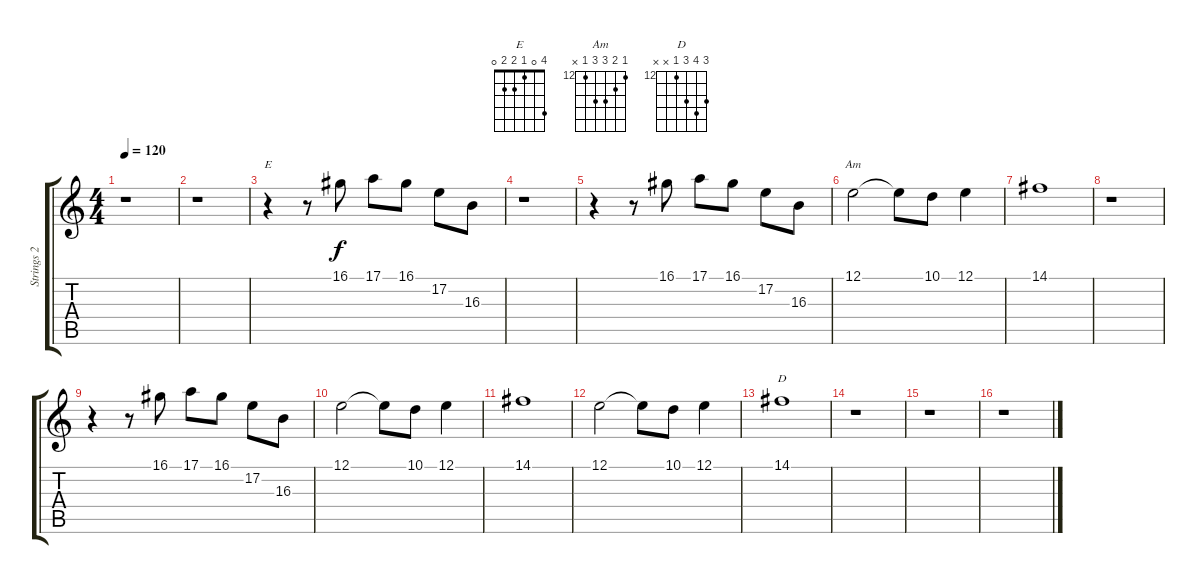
\track ("Strings 2" "Strings 2") {instrument stringensemble1}
\staff {score tabs}
\tuning (E4 B3 G3 D3 A2 E2) {hide}
\chord ("E" 4 0 1 2 2 0)
\chord ("Am" 12 13 14 14 12 x) {firstfret 12}
\chord ("D" 14 15 14 12 x x) {firstfret 12}
\ts (4 4)
\tempo 120
\clef g2
\ks c
r.1{dy f} |
r.1 |
r.4{ch "E"} r.8 16.1.8 17.1.8 16.1.8 17.2.8 16.3.8 |
r.1 |
r.4 r.8 16.1.8 17.1.8 16.1.8 17.2.8 16.3.8 |
12.1.2{ch "Am"} 12.1{t}.8 10.1.8 12.1.4 |
14.1.1 |
r.1 |
r.4 r.8 16.1.8 17.1.8 16.1.8 17.2.8 16.3.8 |
12.1.2 12.1{t}.8 10.1.8 12.1.4 |
14.1.1 |
12.1.2 12.1{t}.8 10.1.8 12.1.4 |
14.1.1{ch "D"} |
r.1 |
r.1 |
r.1
